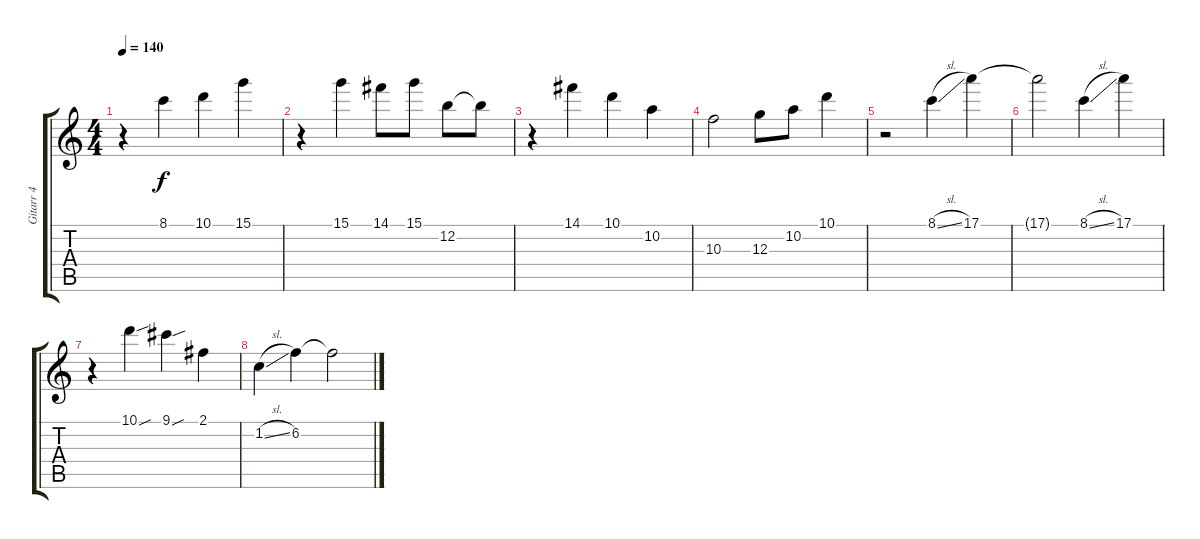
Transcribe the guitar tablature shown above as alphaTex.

\track ("Gitarr 4" "Gitarr 4") {instrument electricguitarclean}
\staff {score tabs}
\tuning (E4 B3 G3 D3 A2 E2) {hide}
\ts (4 4)
\tempo 140
\clef g2
\ks c
r.4{dy f} 8.1.4 10.1.4 15.1.4 |
r.4 15.1.4 14.1.8 15.1.8 12.2.8 12.2{t}.8 |
r.4 14.1.4 10.1.4 10.2.4 |
10.3.2 12.3.8 10.2.8 10.1.4 |
r.2 8.1{sl}.4 17.1.4 |
17.1{t}.2 8.1{sl}.4 17.1.4 |
r.4 10.1{sou}.4 9.1{sou}.4 2.1.4 |
1.2{sl}.4 6.2.4 6.2{t}.2
